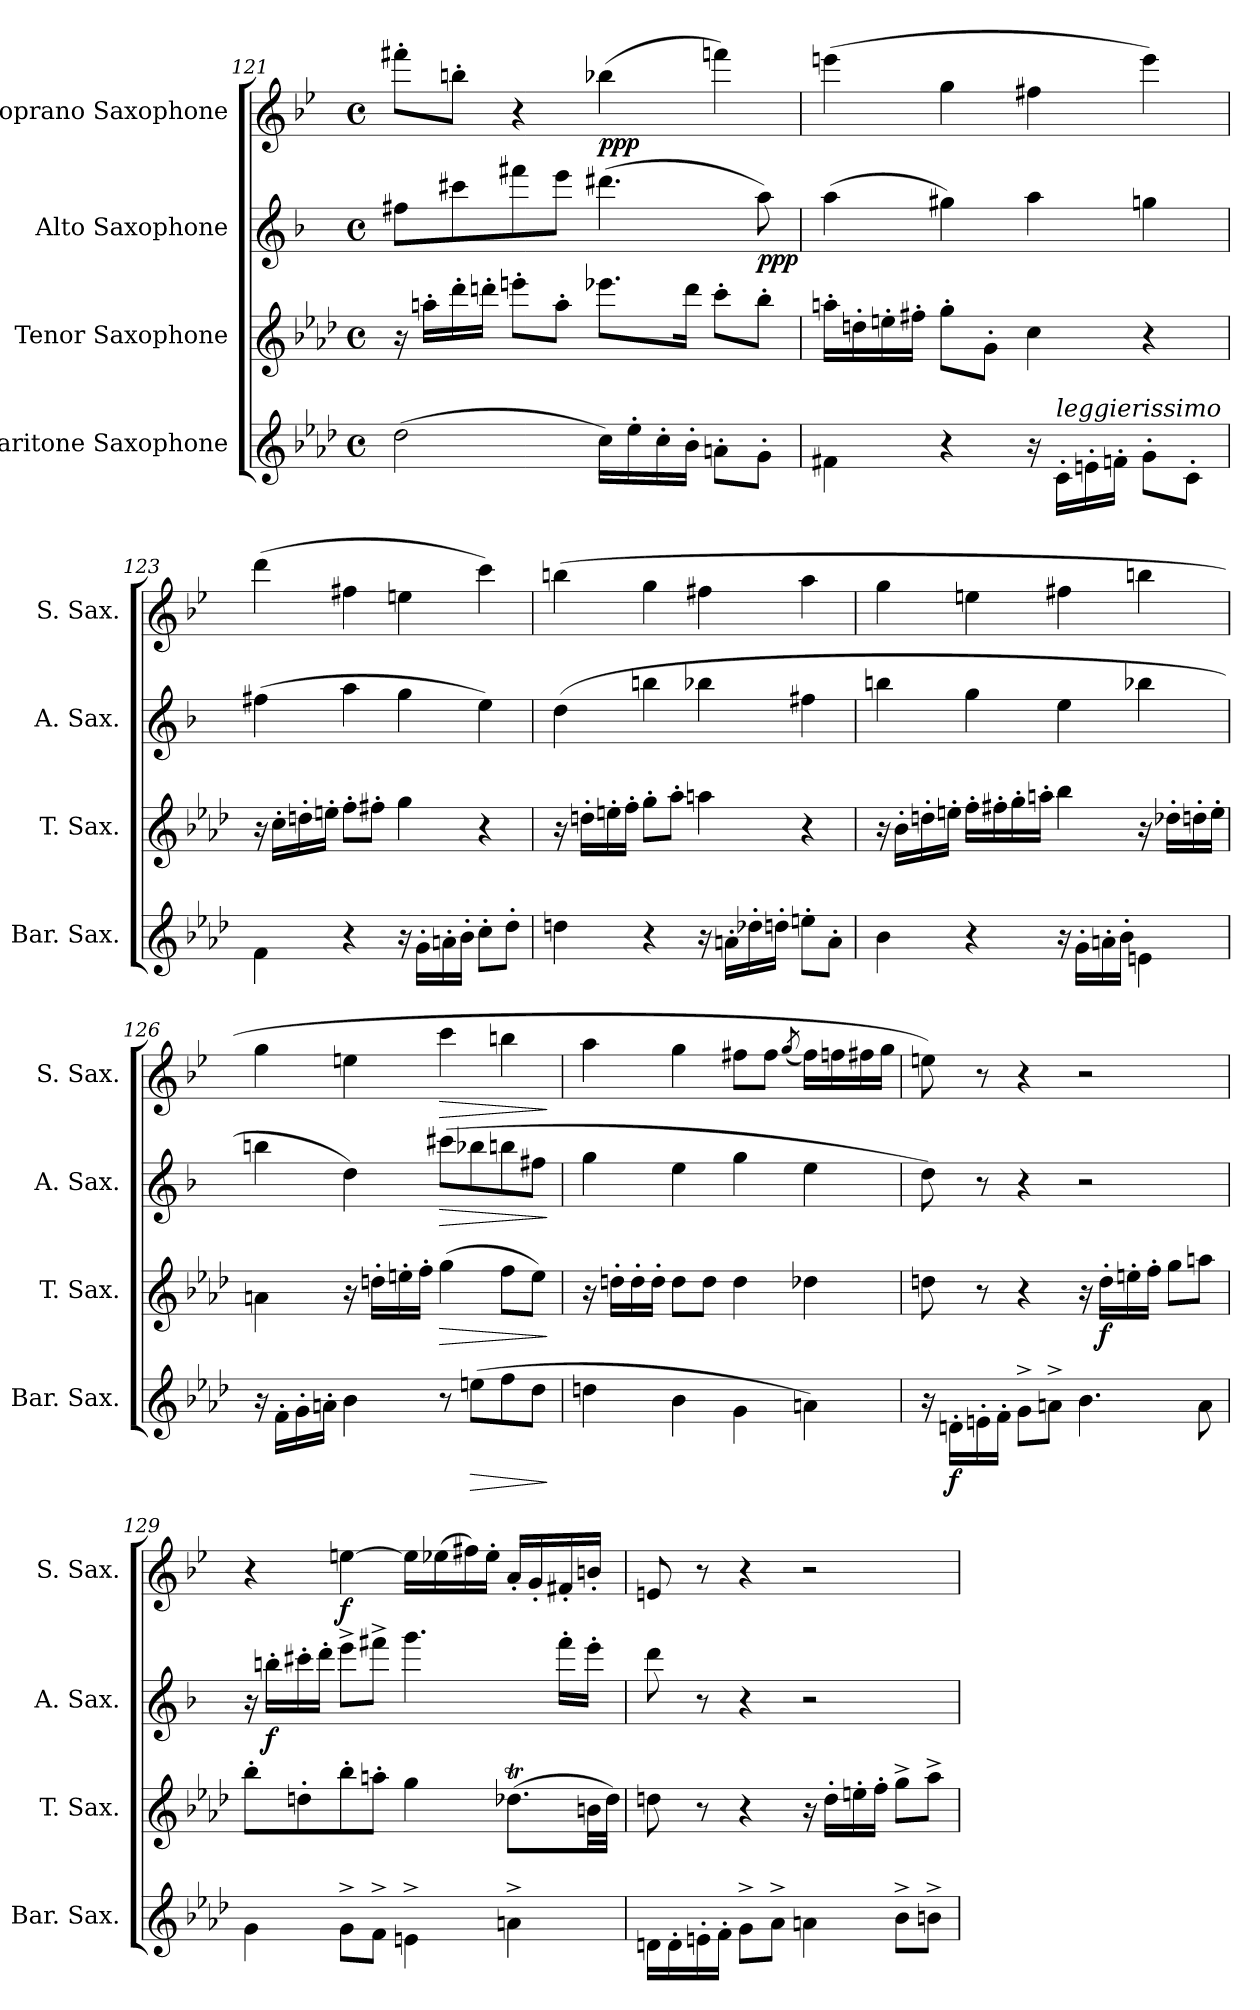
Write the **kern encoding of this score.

**kern	**dynam	**kern	**dynam	**kern	**dynam	**kern	**dynam
*part4	*part4	*part3	*part3	*part2	*part2	*part1	*part1
*staff4	*staff4	*staff3	*staff3	*staff2	*staff2	*staff1	*staff1
*I"Baritone Saxophone	*	*I"Tenor Saxophone	*	*I"Alto Saxophone	*	*I"Soprano Saxophone	*
*I'Bar. Sax.	*	*I'T. Sax.	*	*I'A. Sax.	*	*I'S. Sax.	*
*clefG2	*	*clefG2	*	*clefG2	*	*clefG2	*
*ITrd12c21	*	*ITrd8c14	*	*ITrd5c9	*	*ITrd1c2	*
*k[b-e-a-d-]	*	*k[b-e-a-d-]	*	*k[b-e-a-d-]	*	*k[b-e-a-d-]	*
*M4/4	*	*M4/4	*	*M4/4	*	*M4/4	*
*met(c)	*	*met(c)	*	*met(c)	*	*met(c)	*
=121	=121	=121	=121	=121	=121	=121	=121
(>2d-\	.	16r	.	8an\L	.	8eeen'\L	.
.	.	16an'\LL	.	.	.	.	.
.	.	16dd-'\	.	8een\	.	8aan'\J	.
.	.	16ddn'\JJ	.	.	.	.	.
.	.	8een'\L	.	8aan\	.	4r	.
.	.	8a'\J	.	8gg\J	.	.	.
!	!	!	!	!	!	!	!LO:DY:b
16c\LL)	.	8.ee-X\L	.	(>4.ff#X\	.	(>4aa-X\	ppp
16e-'\	.	.	.	.	.	.	.
16c'\	.	.	.	.	.	.	.
16B-'\JJ	.	16dd\Jk	.	.	.	.	.
8An'\L	.	8cc'\L	.	.	.	4eee-X\)	.
!	!	!	!	!	!LO:DY:b	!	!
8G'\J	.	8b-'\J	.	8cc\)	ppp	.	.
!!LO:LB:g=z
=122	=122	=122	=122	=122	=122	=122	=122
4F#X\	.	16an'\LL	.	(>4cc\	.	(>4dddn\	.
.	.	16dn'\	.	.	.	.	.
.	.	16en'\	.	.	.	.	.
.	.	16f#X'\JJ	.	.	.	.	.
4r	.	8g'\L	.	4bn\)	.	4ff\	.
.	.	8G'\J	.	.	.	.	.
16r	.	4c\	.	4cc\	.	4een\	.
!LO:TX:a:i:t=leggierissimo	!	!	!	!	!	!	!
16C'\LL	.	.	.	.	.	.	.
16En'\	.	.	.	.	.	.	.
16Fn'\JJ	.	.	.	.	.	.	.
8G'\L	.	4r	.	4b-X\	.	4ddd\)	.
8C'\J	.	.	.	.	.	.	.
=123	=123	=123	=123	=123	=123	=123	=123
4F\	.	16r	.	(>4an\	.	(>4ccc\	.
.	.	16c'\LL	.	.	.	.	.
.	.	16dn'\	.	.	.	.	.
.	.	16en'\JJ	.	.	.	.	.
4r	.	8f'\L	.	4cc\	.	4een\	.
.	.	8f#X'\J	.	.	.	.	.
16r	.	4g\	.	4b-\	.	4ddn\	.
16G'\LL	.	.	.	.	.	.	.
16An'\	.	.	.	.	.	.	.
16B-'\JJ	.	.	.	.	.	.	.
8c'\L	.	4r	.	4g\)	.	4bb-\)	.
8d-'\J	.	.	.	.	.	.	.
!!LO:LB:g=z
=124	=124	=124	=124	=124	=124	=124	=124
4dn\	.	16r	.	(>4f\	.	(>4aan\	.
.	.	16dn'\LL	.	.	.	.	.
.	.	16en'\	.	.	.	.	.
.	.	16f'\JJ	.	.	.	.	.
4r	.	8g'\L	.	4ddn\	.	4ff\	.
.	.	8a-'\J	.	.	.	.	.
16r	.	4an\	.	4dd-X\	.	4een\	.
16An'\LL	.	.	.	.	.	.	.
16d-X'\	.	.	.	.	.	.	.
16dn'\JJ	.	.	.	.	.	.	.
8en'\L	.	4r	.	4an\	.	4gg\	.
8A'\J	.	.	.	.	.	.	.
=125	=125	=125	=125	=125	=125	=125	=125
4B-\	.	16r	.	4ddn\	.	4ff\	.
.	.	16B-'\LL	.	.	.	.	.
.	.	16dn'\	.	.	.	.	.
.	.	16en'\JJ	.	.	.	.	.
4r	.	16f'\LL	.	4b-\	.	4ddn\	.
.	.	16f#X'\	.	.	.	.	.
.	.	16g'\	.	.	.	.	.
.	.	16an'\JJ	.	.	.	.	.
16r	.	4b-\	.	4g\	.	4een\	.
16G'\LL	.	.	.	.	.	.	.
16An'\	.	.	.	.	.	.	.
16B-'\JJ	.	.	.	.	.	.	.
4En\	.	16r	.	4dd-X\	.	4aan\	.
.	.	16d-X'\LL	.	.	.	.	.
.	.	16dn'\	.	.	.	.	.
.	.	16e'\JJ	.	.	.	.	.
!!LO:PB:g=z
=126	=126	=126	=126	=126	=126	=126	=126
16r	.	4An\	.	4ddn\	.	4ff\	.
16F'\LL	.	.	.	.	.	.	.
16G'\	.	.	.	.	.	.	.
16An'\JJ	.	.	.	.	.	.	.
4B-\	.	16r	.	4f\)	.	4ddn\	.
.	.	16dn'\LL	.	.	.	.	.
.	.	16en'\	.	.	.	.	.
.	.	16f'\JJ	.	.	.	.	.
!	!	!	!LO:HP:b	!	!LO:HP:b	!	!LO:HP:b
8r	.	(>4g\	>	(>8een\L	>	4bb-\	>
!	!LO:HP:b	!	!	!	!	!	!
(>8en\L	>	.	.	8dd-X\	.	.	.
8f\	.	8f\L	.	8ddn\	.	4aan\	.
8d-\J	.	8e\J)	.	8an\J	.	.	.
.	]	.	]	.	]	.	]
=127	=127	=127	=127	=127	=127	=127	=127
4dn\	.	16r	.	4b-\	.	4gg\	.
.	.	16dn'\LL	.	.	.	.	.
.	.	16d'\	.	.	.	.	.
.	.	16d'\JJ	.	.	.	.	.
4B-\	.	8d\L	.	4g\	.	4ff\	.
.	.	8d\J	.	.	.	.	.
4G\	.	4d\	.	4b-\	.	8een\L	.
.	.	.	.	.	.	8ee\J	.
.	.	.	.	.	.	(<8qff/	.
4An\)	.	4d-X\	.	4g\	.	16ee\LL)	.
.	.	.	.	.	.	16ee-X\	.
.	.	.	.	.	.	16een\	.
.	.	.	.	.	.	16ff\JJ	.
!!LO:LB:g=z
=128	=128	=128	=128	=128	=128	=128	=128
16r	.	8dn\	.	8f\)	.	8ddn\)	.
!	!LO:DY:b	!	!	!	!	!	!
16Dn'\LL	f	.	.	.	.	.	.
16En'\	.	8r	.	8r	.	8r	.
16F'\JJ	.	.	.	.	.	.	.
8G^\L	.	4r	.	4r	.	4r	.
8An^\J	.	.	.	.	.	.	.
4.B-\	.	16r	.	2r	.	2r	.
!	!	!	!LO:DY:b	!	!	!	!
.	.	16d'\LL	f	.	.	.	.
.	.	16en'\	.	.	.	.	.
.	.	16f'\JJ	.	.	.	.	.
.	.	8g\L	.	.	.	.	.
8A\	.	8an\J	.	.	.	.	.
=129	=129	=129	=129	=129	=129	=129	=129
4G\	.	8b-'\L	.	16r	.	4r	.
!	!	!	!	!	!LO:DY:b	!	!
.	.	.	.	16ddn'\LL	f	.	.
.	.	8dn'\	.	16een'\	.	.	.
.	.	.	.	16ff'\JJ	.	.	.
!	!	!	!	!	!	!	!LO:DY:b
8G^\L	.	8b-'\	.	8gg^\L	.	[4ddn\	f
8F^\J	.	8an'\J	.	8aan^\J	.	.	.
4En^\	.	4g\	.	4.bb-\	.	16dd\LL]	.
.	.	.	.	.	.	(>16dd-X\	.
.	.	.	.	.	.	16een\)	.
.	.	.	.	.	.	16dd-'\JJ	.
4An^\	.	(>8.d-XT\L	.	.	.	16g'/LL	.
.	.	.	.	.	.	16f'/	.
.	.	.	.	16aa'\LL	.	16en'/	.
.	.	32Bn\LL	.	16gg'\JJ	.	16an'/JJ	.
.	.	32d-\JJJ)	.	.	.	.	.
!!LO:PB:g=z
=130	=130	=130	=130	=130	=130	=130	=130
16Dn\LL	.	8dn\	.	8ff\	.	8dn/	.
16D'\	.	.	.	.	.	.	.
16En'\	.	8r	.	8r	.	8r	.
16F'\JJ	.	.	.	.	.	.	.
8G^\L	.	4r	.	4r	.	4r	.
8A-^\J	.	.	.	.	.	.	.
4An\	.	16r	.	2r	.	2r	.
.	.	16d'\LL	.	.	.	.	.
.	.	16en'\	.	.	.	.	.
.	.	16f'\JJ	.	.	.	.	.
8B-^\L	.	8g^\L	.	.	.	.	.
8Bn^\J	.	8a-^\J	.	.	.	.	.
=	=	=	=	=	=	=	=
*-	*-	*-	*-	*-	*-	*-	*-
